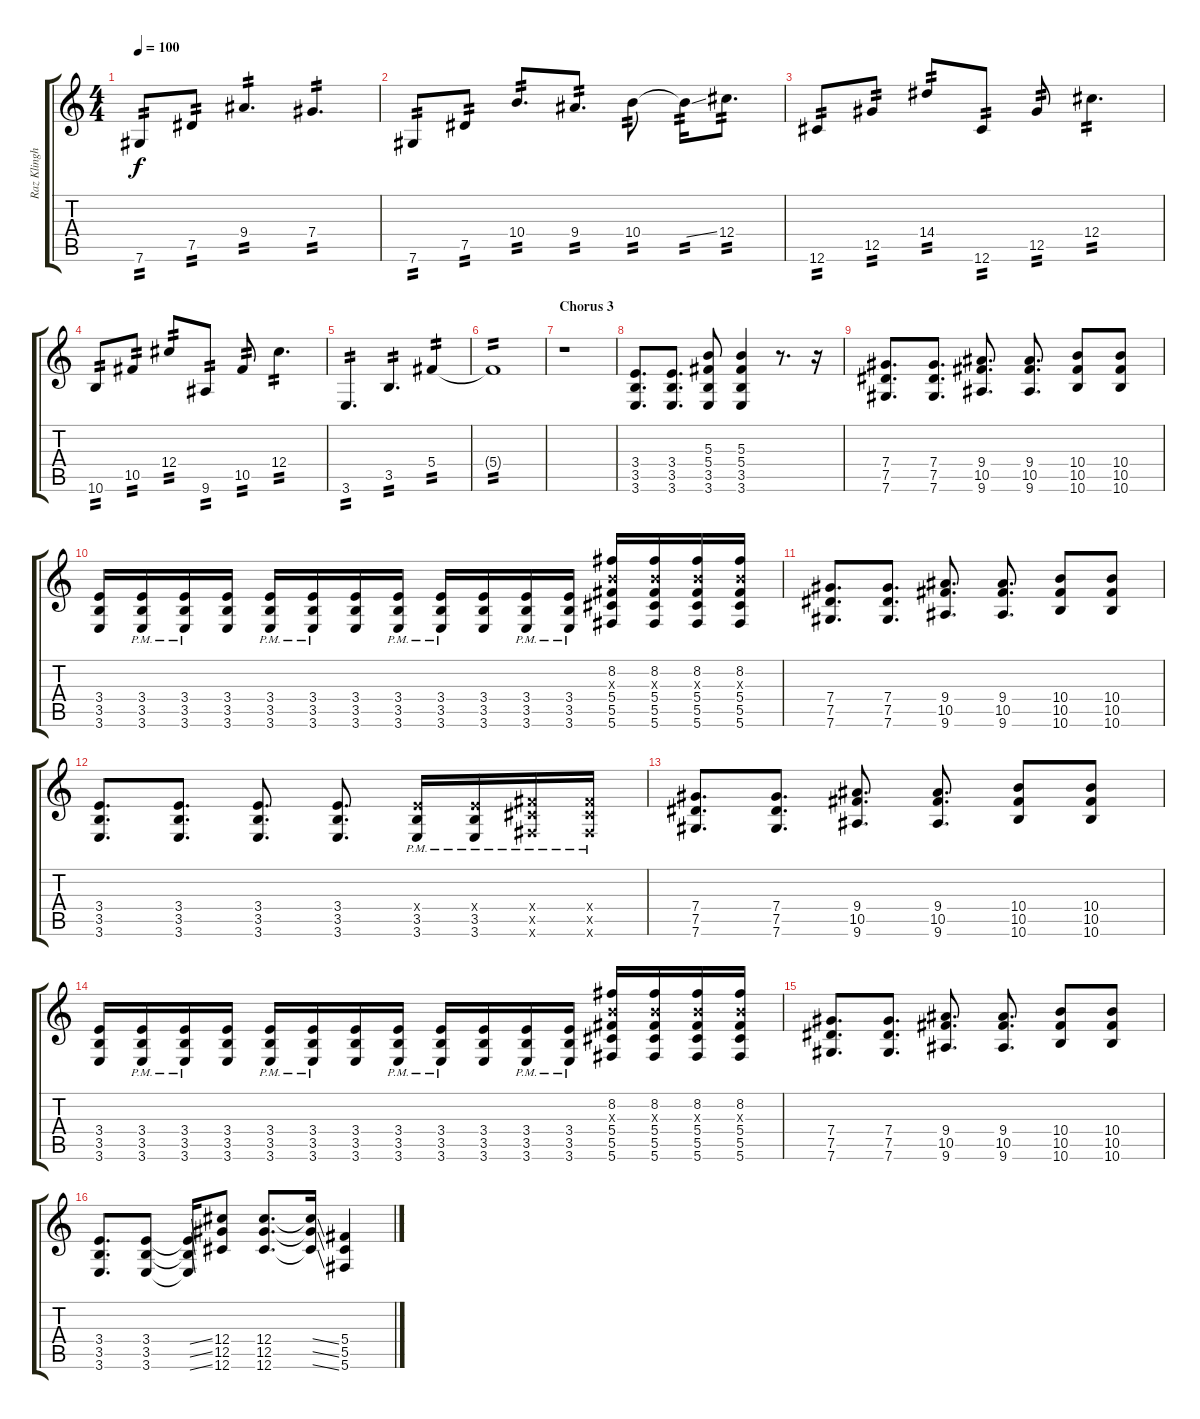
\track ("Raz Klinghoffer" "Raz Klingh") {instrument distortionguitar}
\staff {score tabs}
\tuning (Eb4 Bb3 Gb3 Db3 Ab2 Db2) {hide}
\ts (4 4)
\tempo 100
\clef g2
\ks c
7.6.8{tp 2 dy f} 7.5.8{tp 2} 9.4.4{d tp 2} 7.4.4{d tp 2} |
7.6.8{tp 2} 7.5.8{tp 2} 10.4.8{d tp 2} 9.4.8{d tp 2} 10.4.8{tp 2} 10.4{ss t}.16{tp 2} 12.4.8{d tp 2} |
12.6.8{tp 2} 12.5.8{tp 2} 14.4.8{tp 2} 12.6.8{tp 2} 12.5.8{tp 2} 12.4.4{d tp 2} |
10.6.8{tp 2} 10.5.8{tp 2} 12.4.8{tp 2} 9.6.8{tp 2} 10.5.8{tp 2} 12.4.4{d tp 2} |
3.6.4{d tp 2} 3.5.4{d tp 2} 5.4.4{tp 2} |
5.4{t}.1{tp 2} |
\section ("" "Chorus 3")
r.1 |
(3.4 3.5 3.6).8{d} (3.4 3.5 3.6).8{d} (5.3 5.4 3.5 3.6).8 (5.3 5.4 3.5 3.6).4 r.8{d} r.16 |
(7.4 7.5 7.6).8{d} (7.4 7.5 7.6).8{d} (9.4 10.5 9.6).8{d} (9.4 10.5 9.6).8{d} (10.4 10.5 10.6).8 (10.4 10.5 10.6).8 |
(3.4 3.5 3.6).16 (3.4{pm} 3.5{pm} 3.6).16 (3.4{pm} 3.5{pm} 3.6).16 (3.4 3.5 3.6).16 (3.4{pm} 3.5{pm} 3.6).16 (3.4{pm} 3.5{pm} 3.6).16 (3.4 3.5 3.6).16 (3.4{pm} 3.5{pm} 3.6).16 (3.4{pm} 3.5{pm} 3.6).16 (3.4 3.5 3.6).16 (3.4{pm} 3.5{pm} 3.6).16 (3.4{pm} 3.5{pm} 3.6).16 (8.2 5.3{x} 5.4 5.5 5.6).16 (8.2 5.3{x} 5.4 5.5 5.6).16 (8.2 5.3{x} 5.4 5.5 5.6).16 (8.2 5.3{x} 5.4 5.5 5.6).16 |
(7.4 7.5 7.6).8{d} (7.4 7.5 7.6).8{d} (9.4 10.5 9.6).8{d} (9.4 10.5 9.6).8{d} (10.4 10.5 10.6).8 (10.4 10.5 10.6).8 |
(3.4 3.5 3.6).8{d} (3.4 3.5 3.6).8{d} (3.4 3.5 3.6).8{d} (3.4 3.5 3.6).8{d} (3.4{pm x} 3.5{pm} 3.6).16 (3.4{pm x} 3.5{pm} 3.6).16 (5.4{pm x} 5.5{pm x} 5.6{x}).16 (5.4{pm x} 5.5{pm x} 5.6{x}).16 |
(7.4 7.5 7.6).8{d} (7.4 7.5 7.6).8{d} (9.4 10.5 9.6).8{d} (9.4 10.5 9.6).8{d} (10.4 10.5 10.6).8 (10.4 10.5 10.6).8 |
(3.4 3.5 3.6).16 (3.4{pm} 3.5{pm} 3.6).16 (3.4{pm} 3.5{pm} 3.6).16 (3.4 3.5 3.6).16 (3.4{pm} 3.5{pm} 3.6).16 (3.4{pm} 3.5{pm} 3.6).16 (3.4 3.5 3.6).16 (3.4{pm} 3.5{pm} 3.6).16 (3.4{pm} 3.5{pm} 3.6).16 (3.4 3.5 3.6).16 (3.4{pm} 3.5{pm} 3.6).16 (3.4{pm} 3.5{pm} 3.6).16 (8.2 5.3{x} 5.4 5.5 5.6).16 (8.2 5.3{x} 5.4 5.5 5.6).16 (8.2 5.3{x} 5.4 5.5 5.6).16 (8.2 5.3{x} 5.4 5.5 5.6).16 |
(7.4 7.5 7.6).8{d} (7.4 7.5 7.6).8{d} (9.4 10.5 9.6).8{d} (9.4 10.5 9.6).8{d} (10.4 10.5 10.6).8 (10.4 10.5 10.6).8 |
(3.4 3.5 3.6).8{d} (3.4 3.5 3.6).8 (3.4{ss t} 3.5{ss t} 3.6{ss t}).16 (12.4 12.5 12.6).8 (12.4 12.5 12.6).8{d} (12.4{ss t} 12.5{ss t} 12.6{ss t}).16 (5.4 5.5 5.6).4
